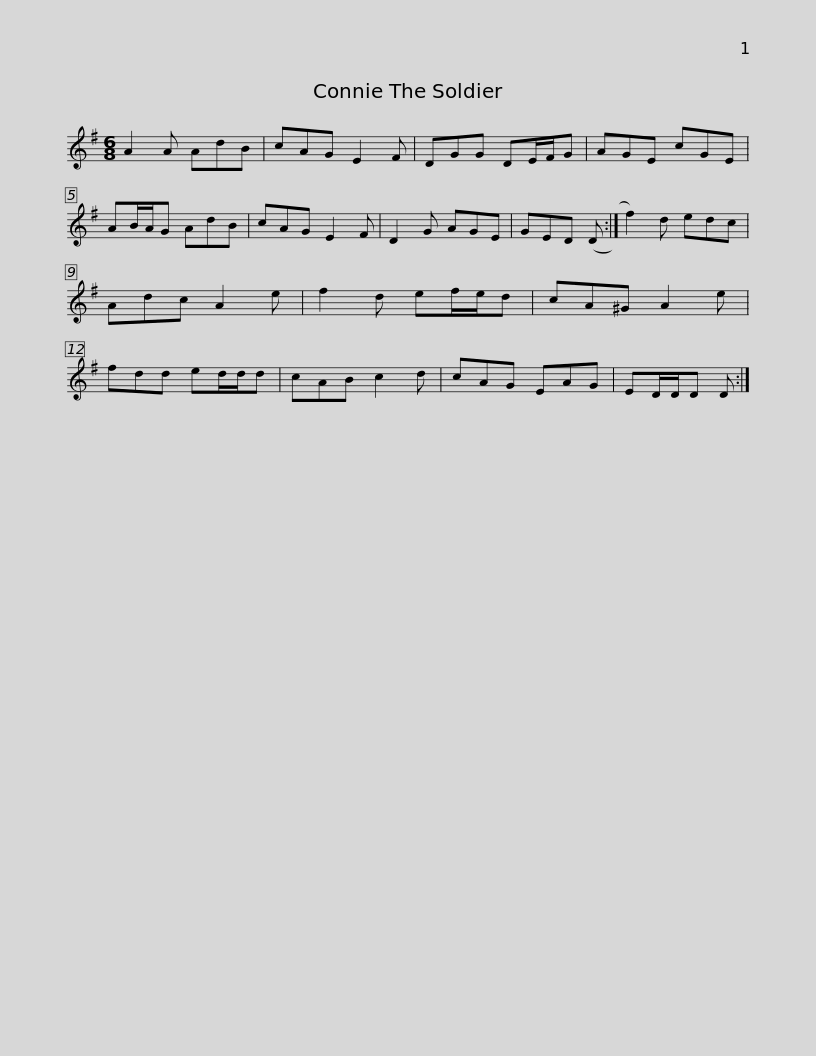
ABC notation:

X:1
L:1/8
M:6/8
I:linebreak $
K:G
V:1 treble
V:1
 A2 A AdB | cAG E2 F | DGG DE/F/G | AGE cGE | AB/A/G AdB | %5
 cAG E2 F | D2 G AGE |$ GED (D :| f2) d edc | Adc A2 e | %10
 f2 d ef/e/d | cA^G A2 e | fdd ed/d/d | cAB c2 d | cAG EAG |$ %15
 ED/D/D D :| %16
